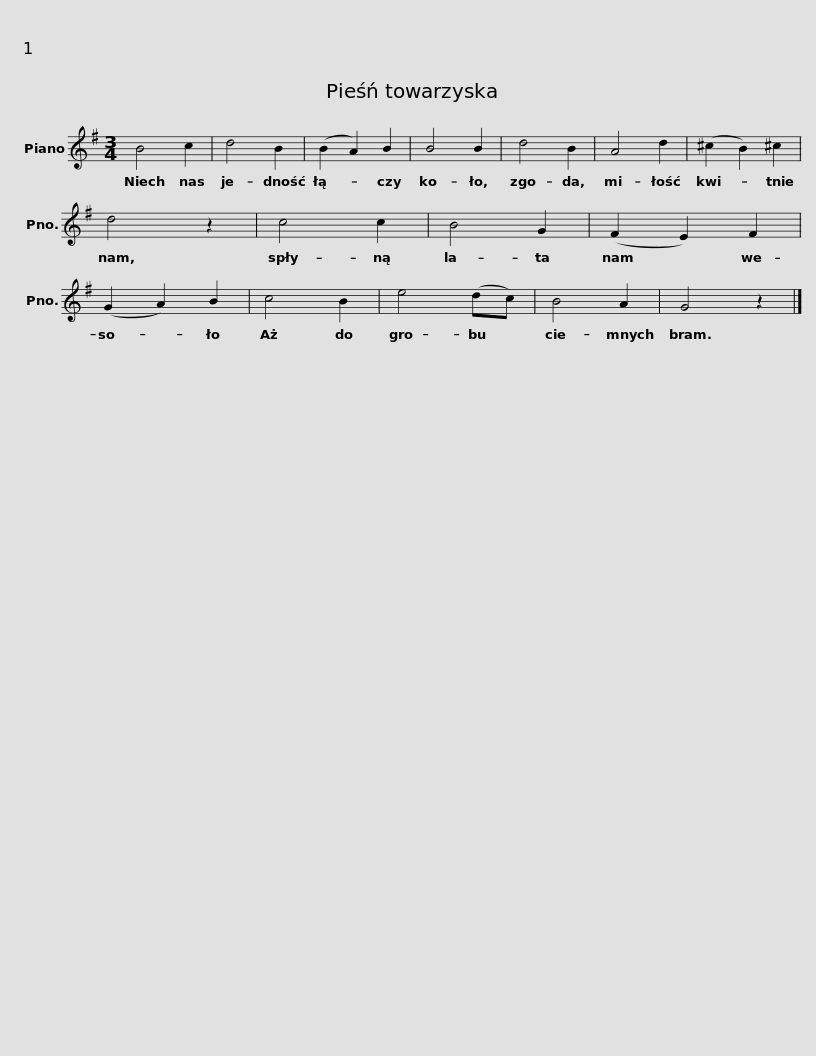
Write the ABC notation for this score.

X:1
L:1/8
M:3/4
I:linebreak $
K:G
V:1 treble
V:1
 B4 c2 | d4 B2 | (B2 A2) B2 | B4 B2 | d4 B2 | %5
 A4 d2 | (^c2 B2) ^c2 | d4 z2 | c4 c2 | B4 G2 |$ %10
 (F2 E2) F2 | (G2 A2) B2 | c4 B2 | e4 (dc) | B4 A2 | %15
 G4 z2 |] %16
